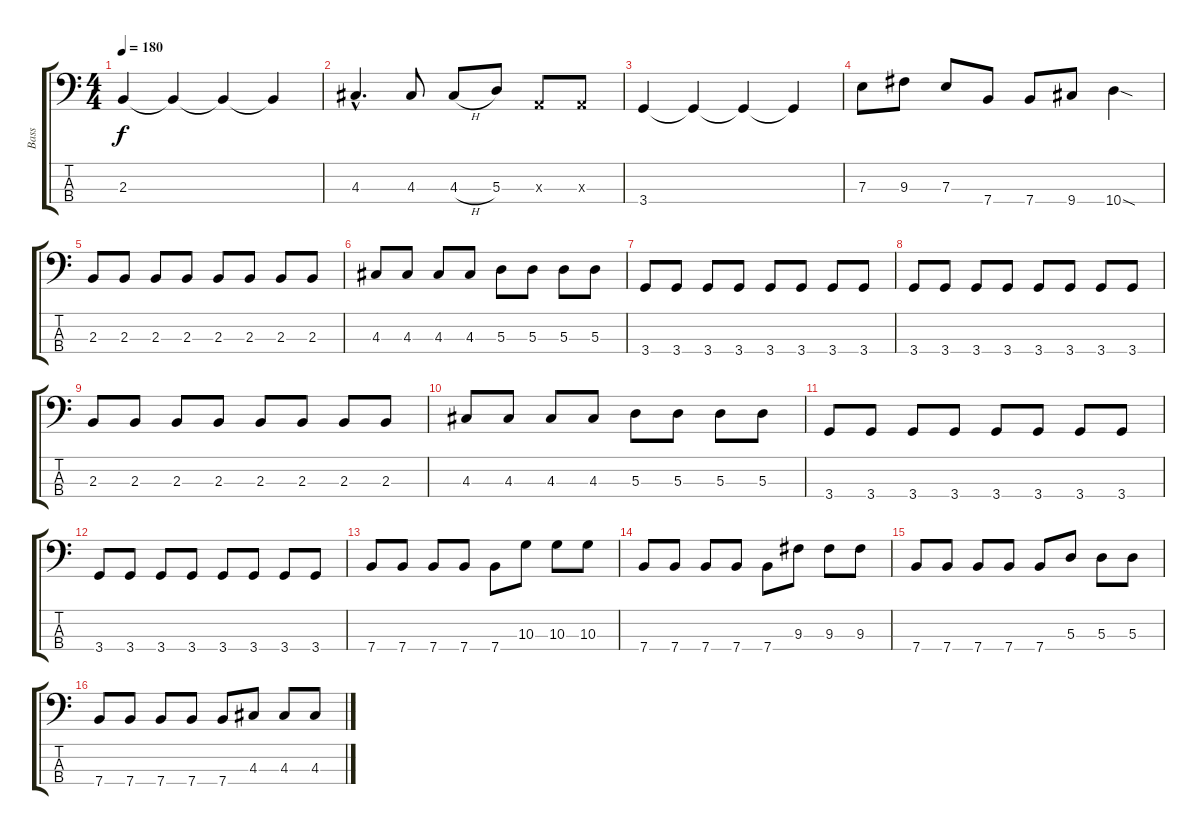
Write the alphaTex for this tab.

\track ("Bass" "Bass") {instrument electricbassfinger}
\staff {score tabs}
\tuning (G2 D2 A1 E1) {hide}
\ts (4 4)
\tempo 180
\clef f4
\ks c
2.3.4{dy f} 2.3{t}.4 2.3{t}.4 2.3{t}.4 |
4.3{hac}.4{d} 4.3.8 4.3{h}.8 5.3.8 0.3{x}.8 0.3{x}.8 |
3.4.4 3.4{t}.4 3.4{t}.4 3.4{t}.4 |
7.3.8 9.3.8 7.3.8 7.4.8 7.4.8 9.4.8 10.4{sod}.4 |
2.3.8 2.3.8 2.3.8 2.3.8 2.3.8 2.3.8 2.3.8 2.3.8 |
4.3.8 4.3.8 4.3.8 4.3.8 5.3.8 5.3.8 5.3.8 5.3.8 |
3.4.8 3.4.8 3.4.8 3.4.8 3.4.8 3.4.8 3.4.8 3.4.8 |
3.4.8 3.4.8 3.4.8 3.4.8 3.4.8 3.4.8 3.4.8 3.4.8 |
2.3.8 2.3.8 2.3.8 2.3.8 2.3.8 2.3.8 2.3.8 2.3.8 |
4.3.8 4.3.8 4.3.8 4.3.8 5.3.8 5.3.8 5.3.8 5.3.8 |
3.4.8 3.4.8 3.4.8 3.4.8 3.4.8 3.4.8 3.4.8 3.4.8 |
3.4.8 3.4.8 3.4.8 3.4.8 3.4.8 3.4.8 3.4.8 3.4.8 |
7.4.8 7.4.8 7.4.8 7.4.8 7.4.8 10.3.8 10.3.8 10.3.8 |
7.4.8 7.4.8 7.4.8 7.4.8 7.4.8 9.3.8 9.3.8 9.3.8 |
7.4.8 7.4.8 7.4.8 7.4.8 7.4.8 5.3.8 5.3.8 5.3.8 |
7.4.8 7.4.8 7.4.8 7.4.8 7.4.8 4.3.8 4.3.8 4.3.8
